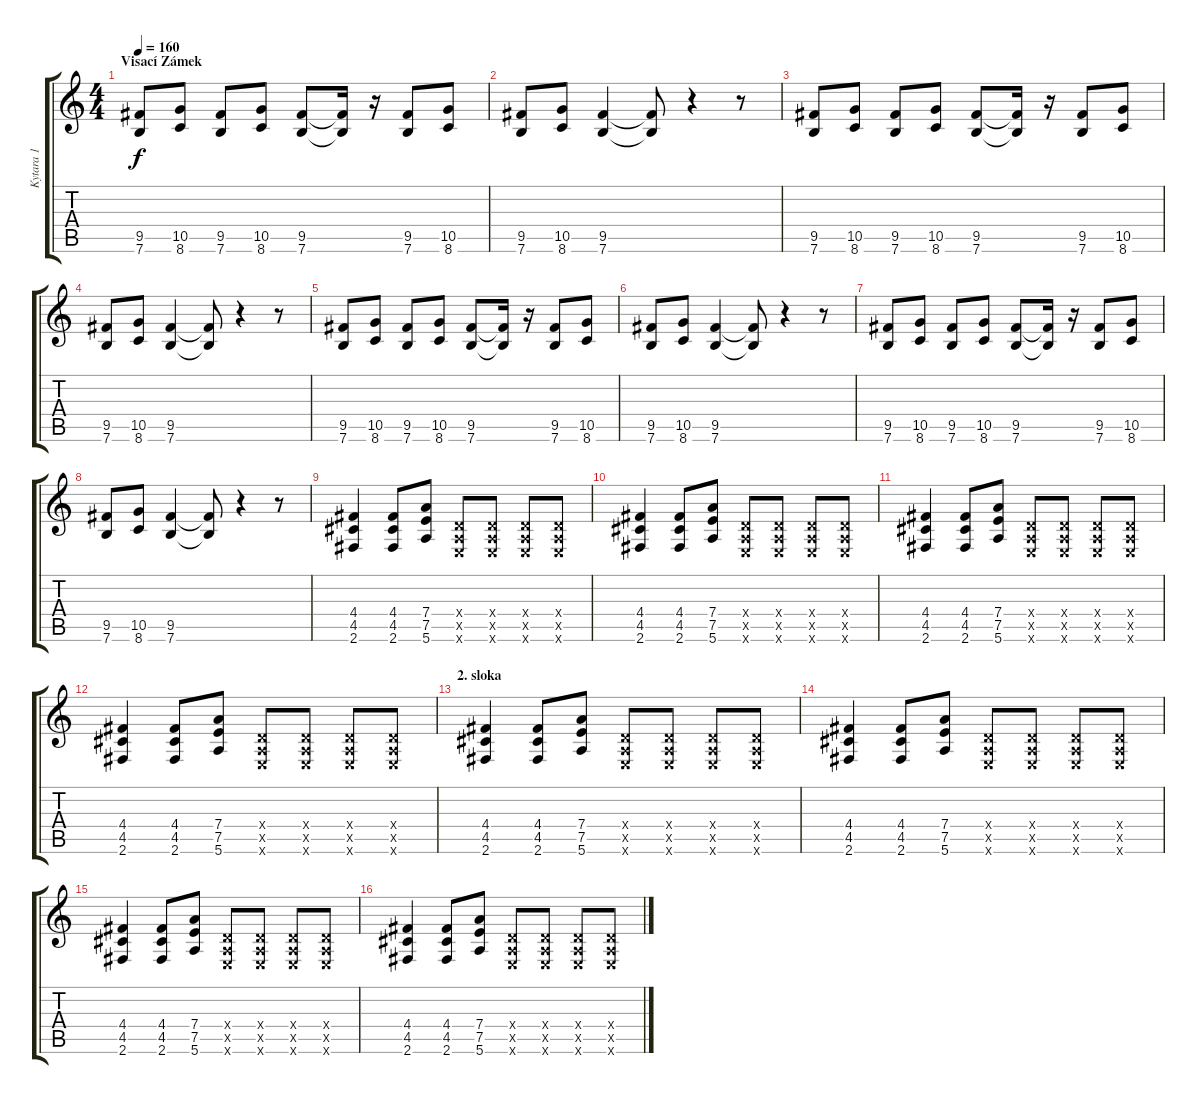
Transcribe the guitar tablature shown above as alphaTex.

\track ("Kytara 1" "Kytara 1") {instrument overdrivenguitar}
\staff {score tabs}
\tuning (E4 B3 G3 D3 A2 E2) {hide}
\ts (4 4)
\section ("" "Visací Zámek")
\tempo 160
\clef g2
\ks c
(9.5 7.6).8{dy f} (10.5 8.6).8 (9.5 7.6).8 (10.5 8.6).8 (9.5 7.6).8 (9.5{t} 7.6{t}).16 r.16 (9.5 7.6).8 (10.5 8.6).8 |
(9.5 7.6).8 (10.5 8.6).8 (9.5 7.6).4 (9.5{t} 7.6{t}).8 r.4 r.8 |
(9.5 7.6).8 (10.5 8.6).8 (9.5 7.6).8 (10.5 8.6).8 (9.5 7.6).8 (9.5{t} 7.6{t}).16 r.16 (9.5 7.6).8 (10.5 8.6).8 |
(9.5 7.6).8 (10.5 8.6).8 (9.5 7.6).4 (9.5{t} 7.6{t}).8 r.4 r.8 |
(9.5 7.6).8 (10.5 8.6).8 (9.5 7.6).8 (10.5 8.6).8 (9.5 7.6).8 (9.5{t} 7.6{t}).16 r.16 (9.5 7.6).8 (10.5 8.6).8 |
(9.5 7.6).8 (10.5 8.6).8 (9.5 7.6).4 (9.5{t} 7.6{t}).8 r.4 r.8 |
(9.5 7.6).8 (10.5 8.6).8 (9.5 7.6).8 (10.5 8.6).8 (9.5 7.6).8 (9.5{t} 7.6{t}).16 r.16 (9.5 7.6).8 (10.5 8.6).8 |
(9.5 7.6).8 (10.5 8.6).8 (9.5 7.6).4 (9.5{t} 7.6{t}).8 r.4 r.8 |
(4.4 4.5 2.6).4 (4.4 4.5 2.6).8 (7.4 7.5 5.6).8 (0.4{x} 0.5{x} 0.6{x}).8 (0.4{x} 0.5{x} 0.6{x}).8 (0.4{x} 0.5{x} 0.6{x}).8 (0.4{x} 0.5{x} 0.6{x}).8 |
(4.4 4.5 2.6).4 (4.4 4.5 2.6).8 (7.4 7.5 5.6).8 (0.4{x} 0.5{x} 0.6{x}).8 (0.4{x} 0.5{x} 0.6{x}).8 (0.4{x} 0.5{x} 0.6{x}).8 (0.4{x} 0.5{x} 0.6{x}).8 |
(4.4 4.5 2.6).4 (4.4 4.5 2.6).8 (7.4 7.5 5.6).8 (0.4{x} 0.5{x} 0.6{x}).8 (0.4{x} 0.5{x} 0.6{x}).8 (0.4{x} 0.5{x} 0.6{x}).8 (0.4{x} 0.5{x} 0.6{x}).8 |
(4.4 4.5 2.6).4 (4.4 4.5 2.6).8 (7.4 7.5 5.6).8 (0.4{x} 0.5{x} 0.6{x}).8 (0.4{x} 0.5{x} 0.6{x}).8 (0.4{x} 0.5{x} 0.6{x}).8 (0.4{x} 0.5{x} 0.6{x}).8 |
\section ("" "2. sloka")
(4.4 4.5 2.6).4 (4.4 4.5 2.6).8 (7.4 7.5 5.6).8 (0.4{x} 0.5{x} 0.6{x}).8 (0.4{x} 0.5{x} 0.6{x}).8 (0.4{x} 0.5{x} 0.6{x}).8 (0.4{x} 0.5{x} 0.6{x}).8 |
(4.4 4.5 2.6).4 (4.4 4.5 2.6).8 (7.4 7.5 5.6).8 (0.4{x} 0.5{x} 0.6{x}).8 (0.4{x} 0.5{x} 0.6{x}).8 (0.4{x} 0.5{x} 0.6{x}).8 (0.4{x} 0.5{x} 0.6{x}).8 |
(4.4 4.5 2.6).4 (4.4 4.5 2.6).8 (7.4 7.5 5.6).8 (0.4{x} 0.5{x} 0.6{x}).8 (0.4{x} 0.5{x} 0.6{x}).8 (0.4{x} 0.5{x} 0.6{x}).8 (0.4{x} 0.5{x} 0.6{x}).8 |
(4.4 4.5 2.6).4 (4.4 4.5 2.6).8 (7.4 7.5 5.6).8 (0.4{x} 0.5{x} 0.6{x}).8 (0.4{x} 0.5{x} 0.6{x}).8 (0.4{x} 0.5{x} 0.6{x}).8 (0.4{x} 0.5{x} 0.6{x}).8
